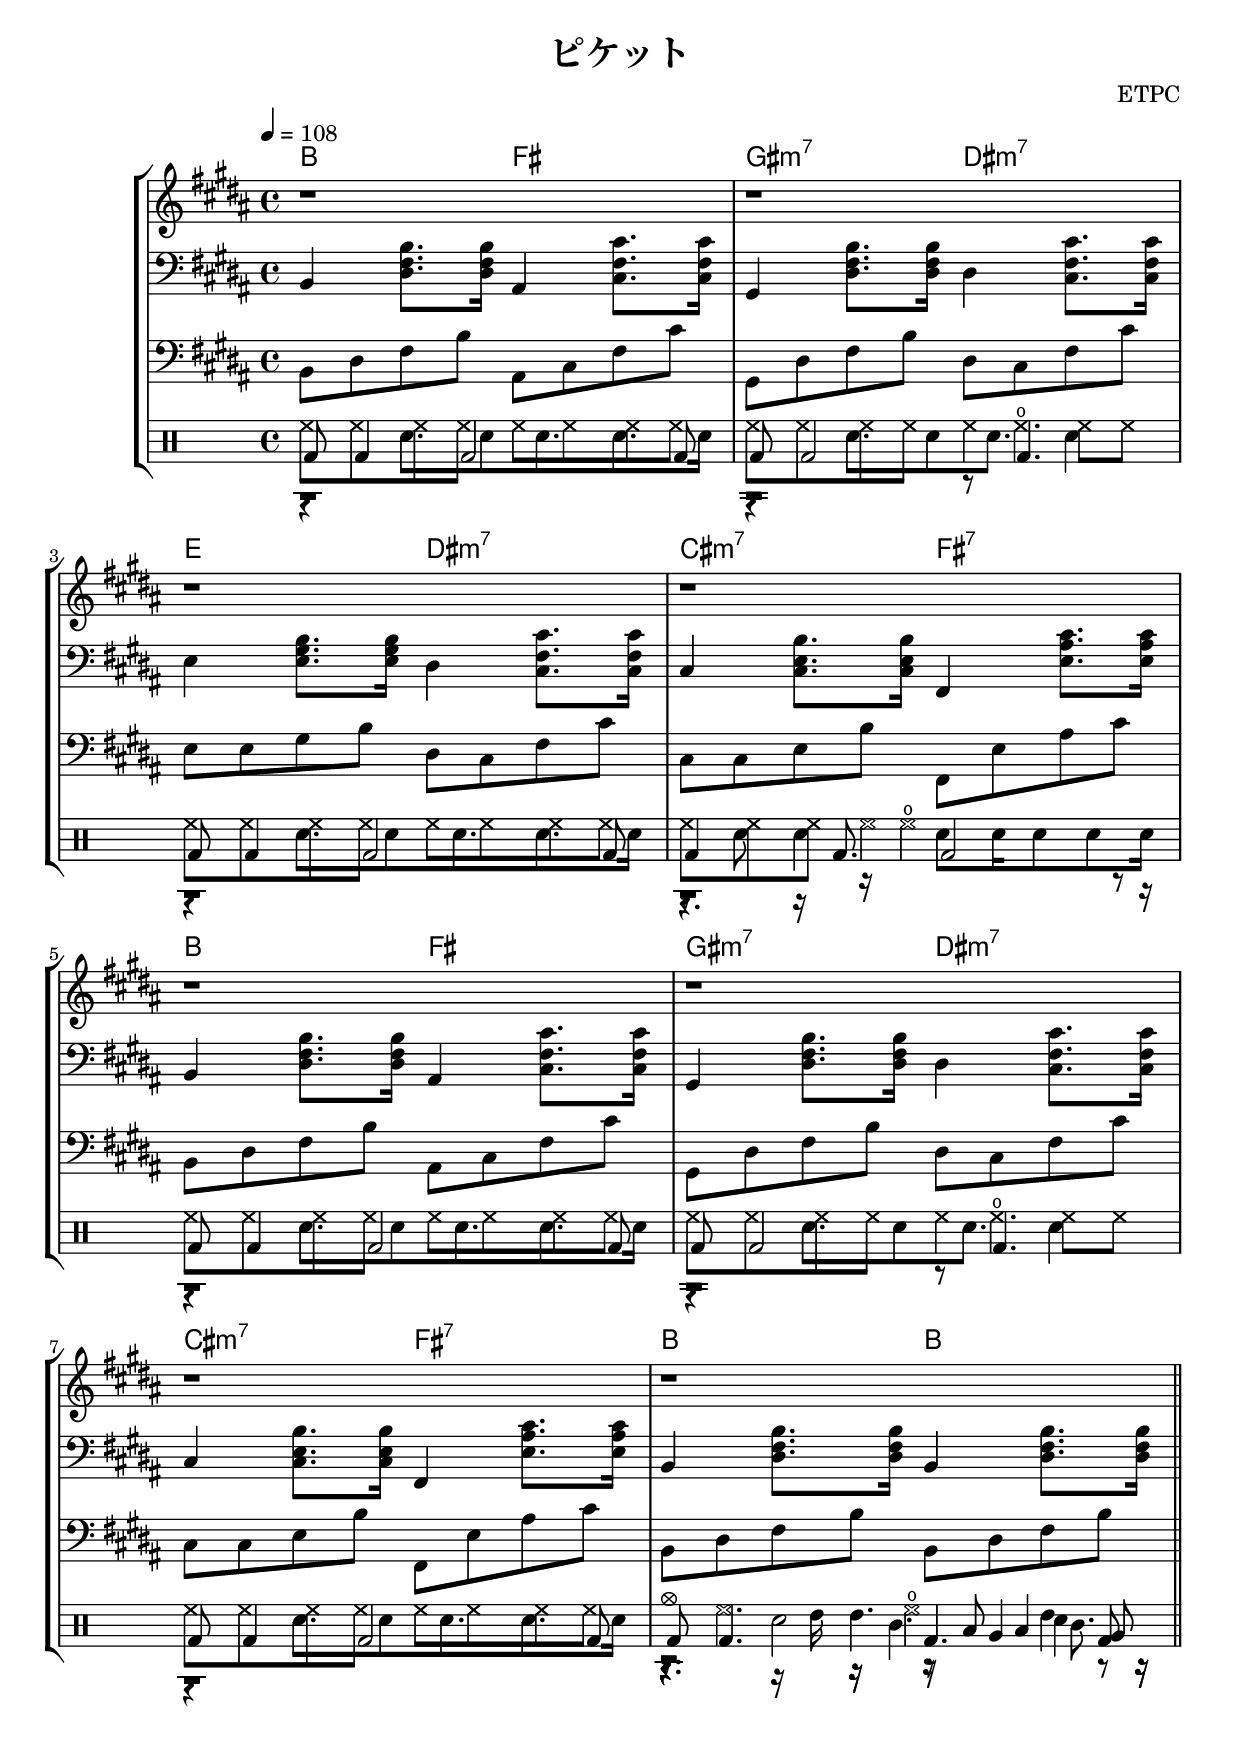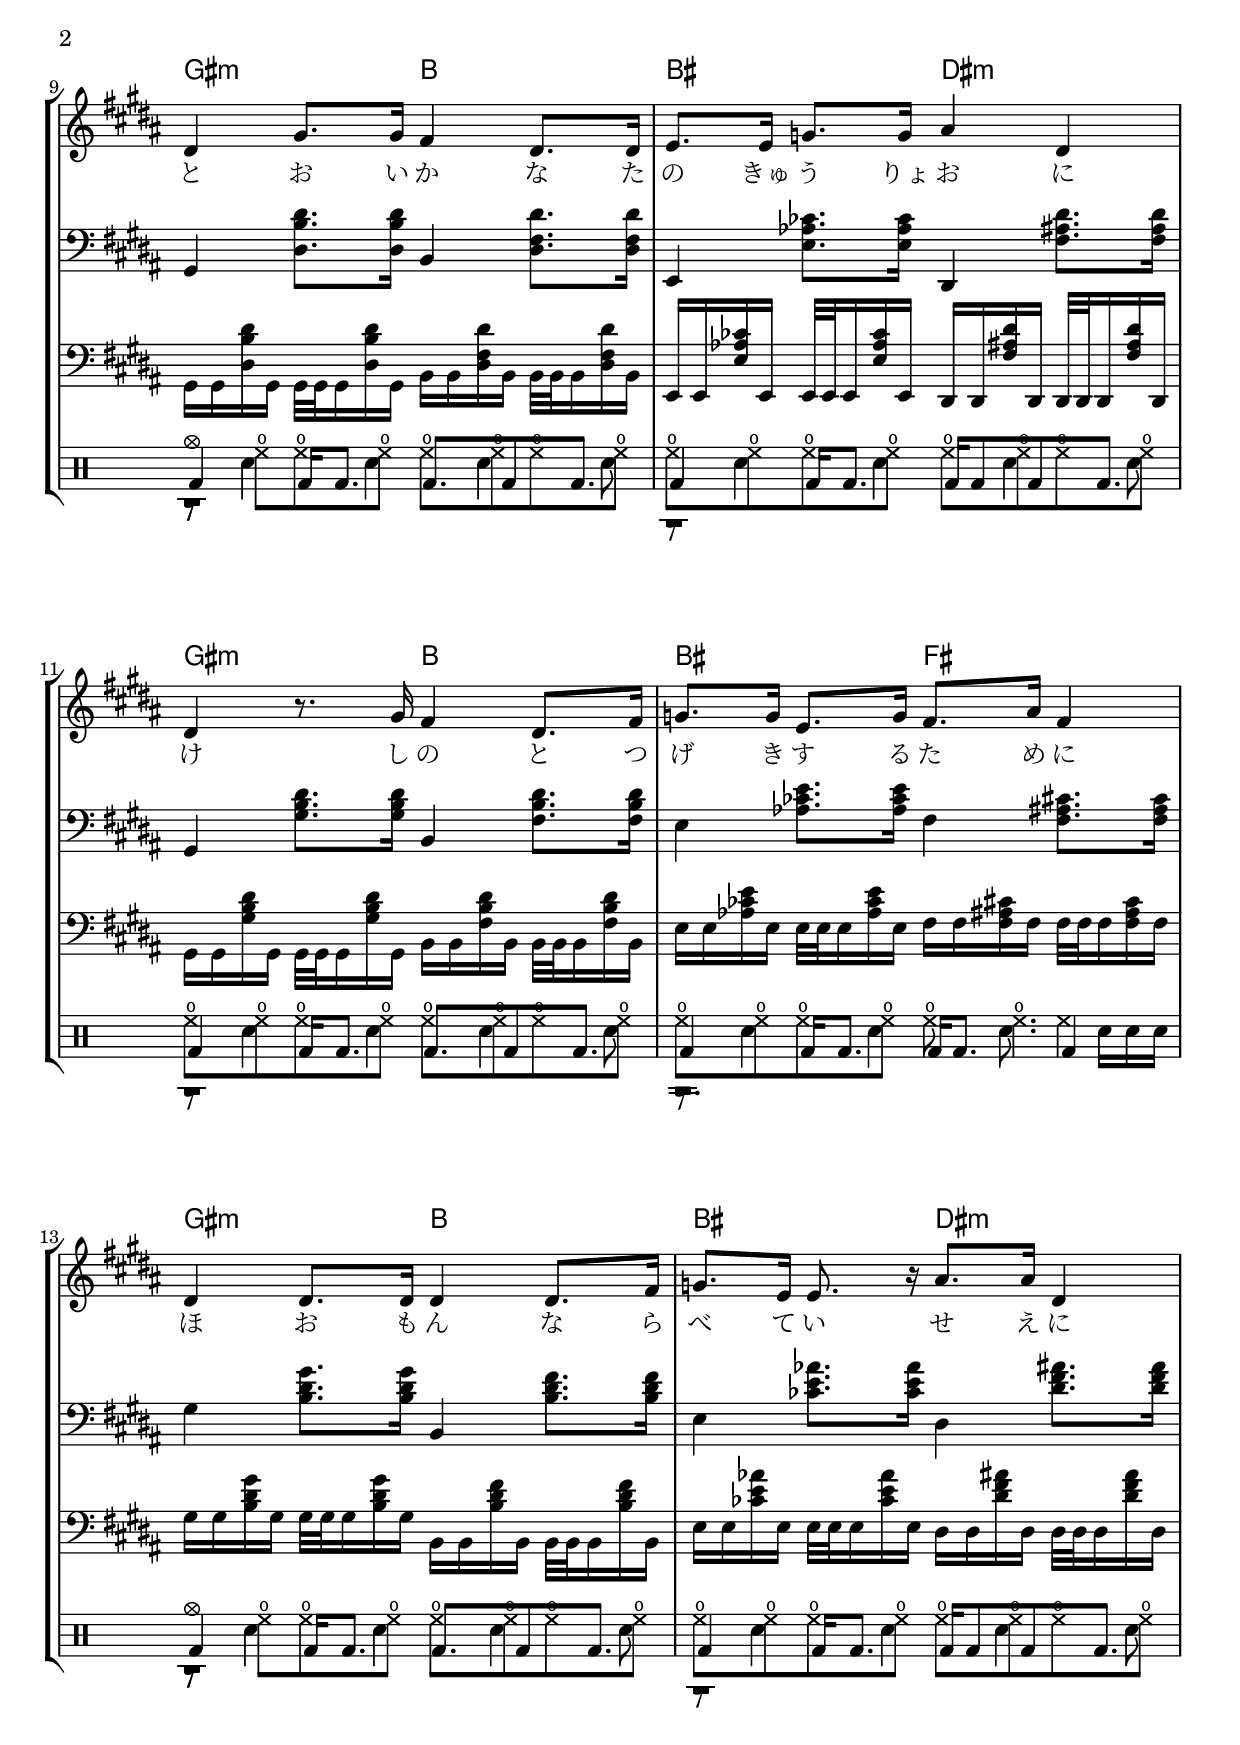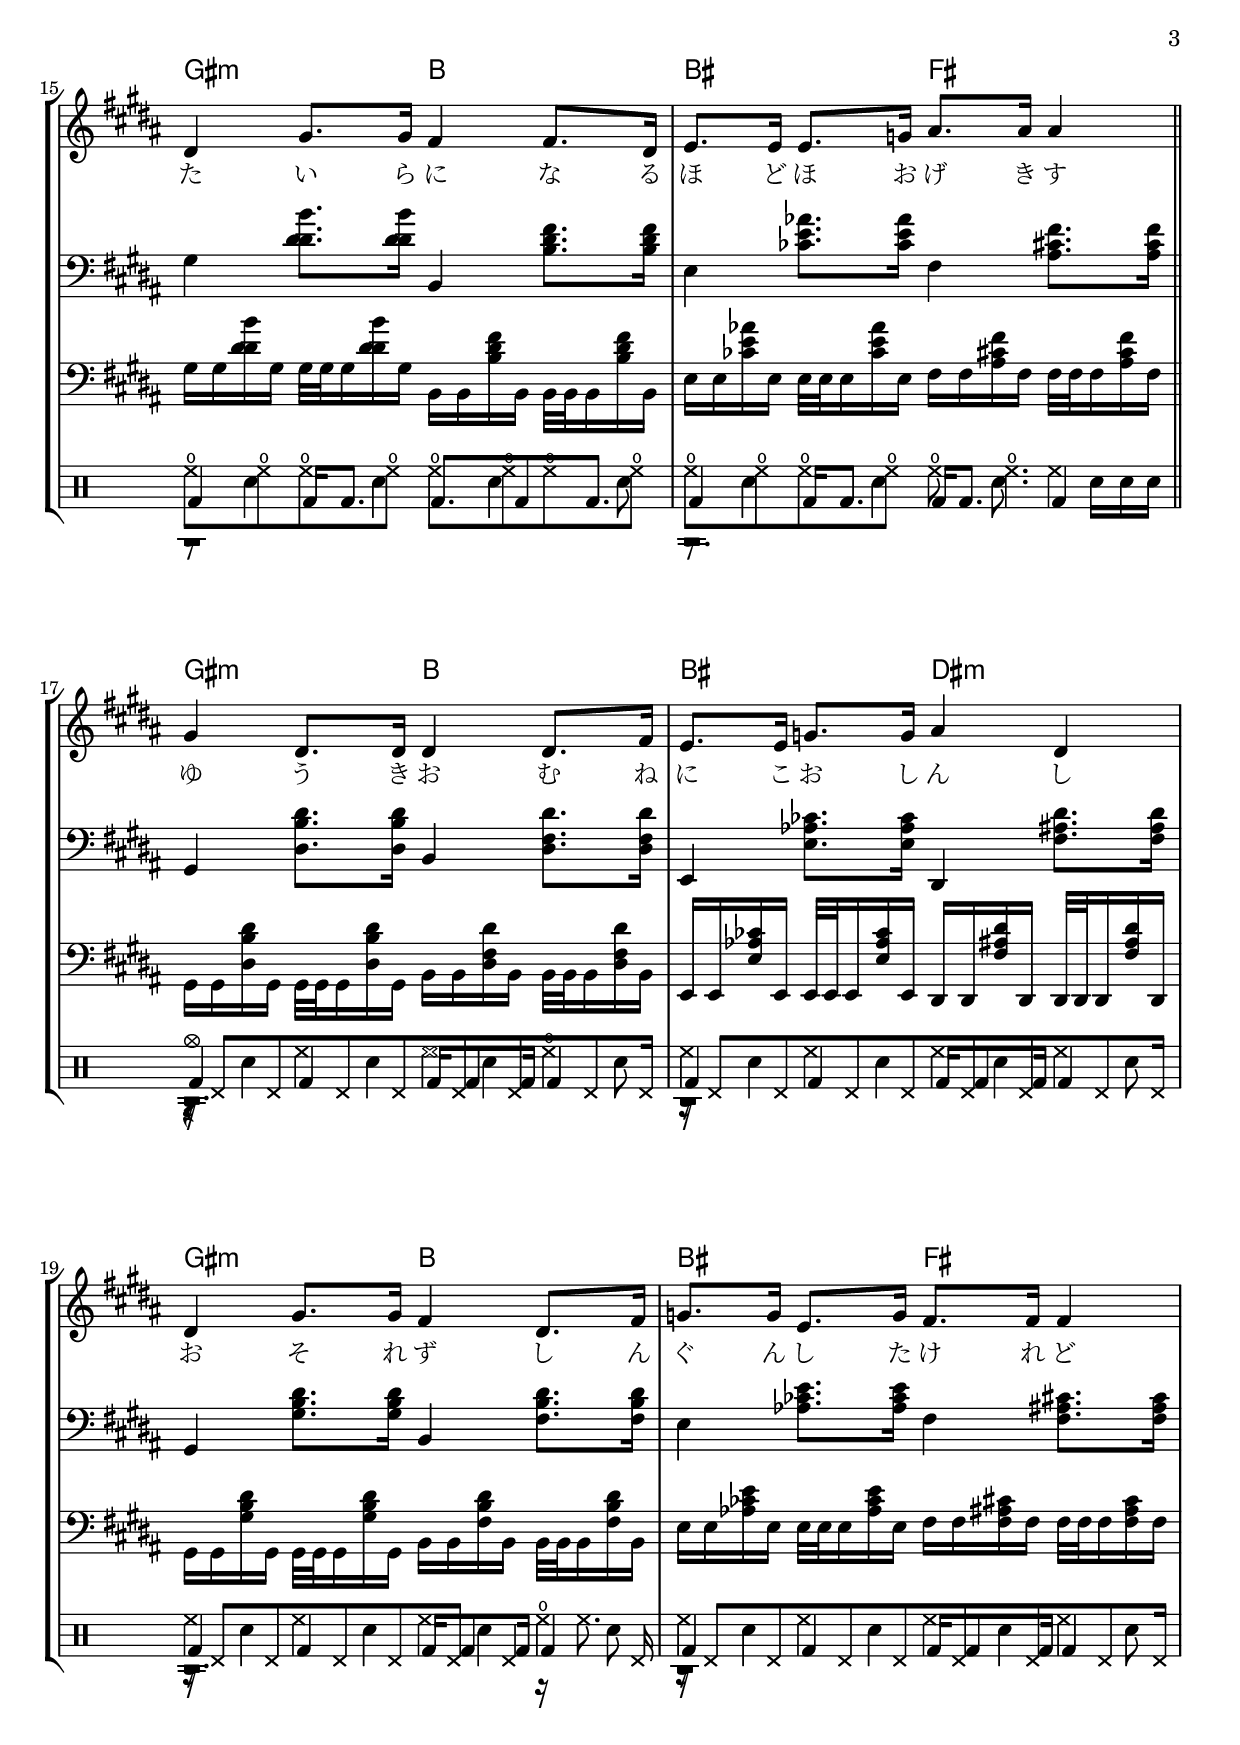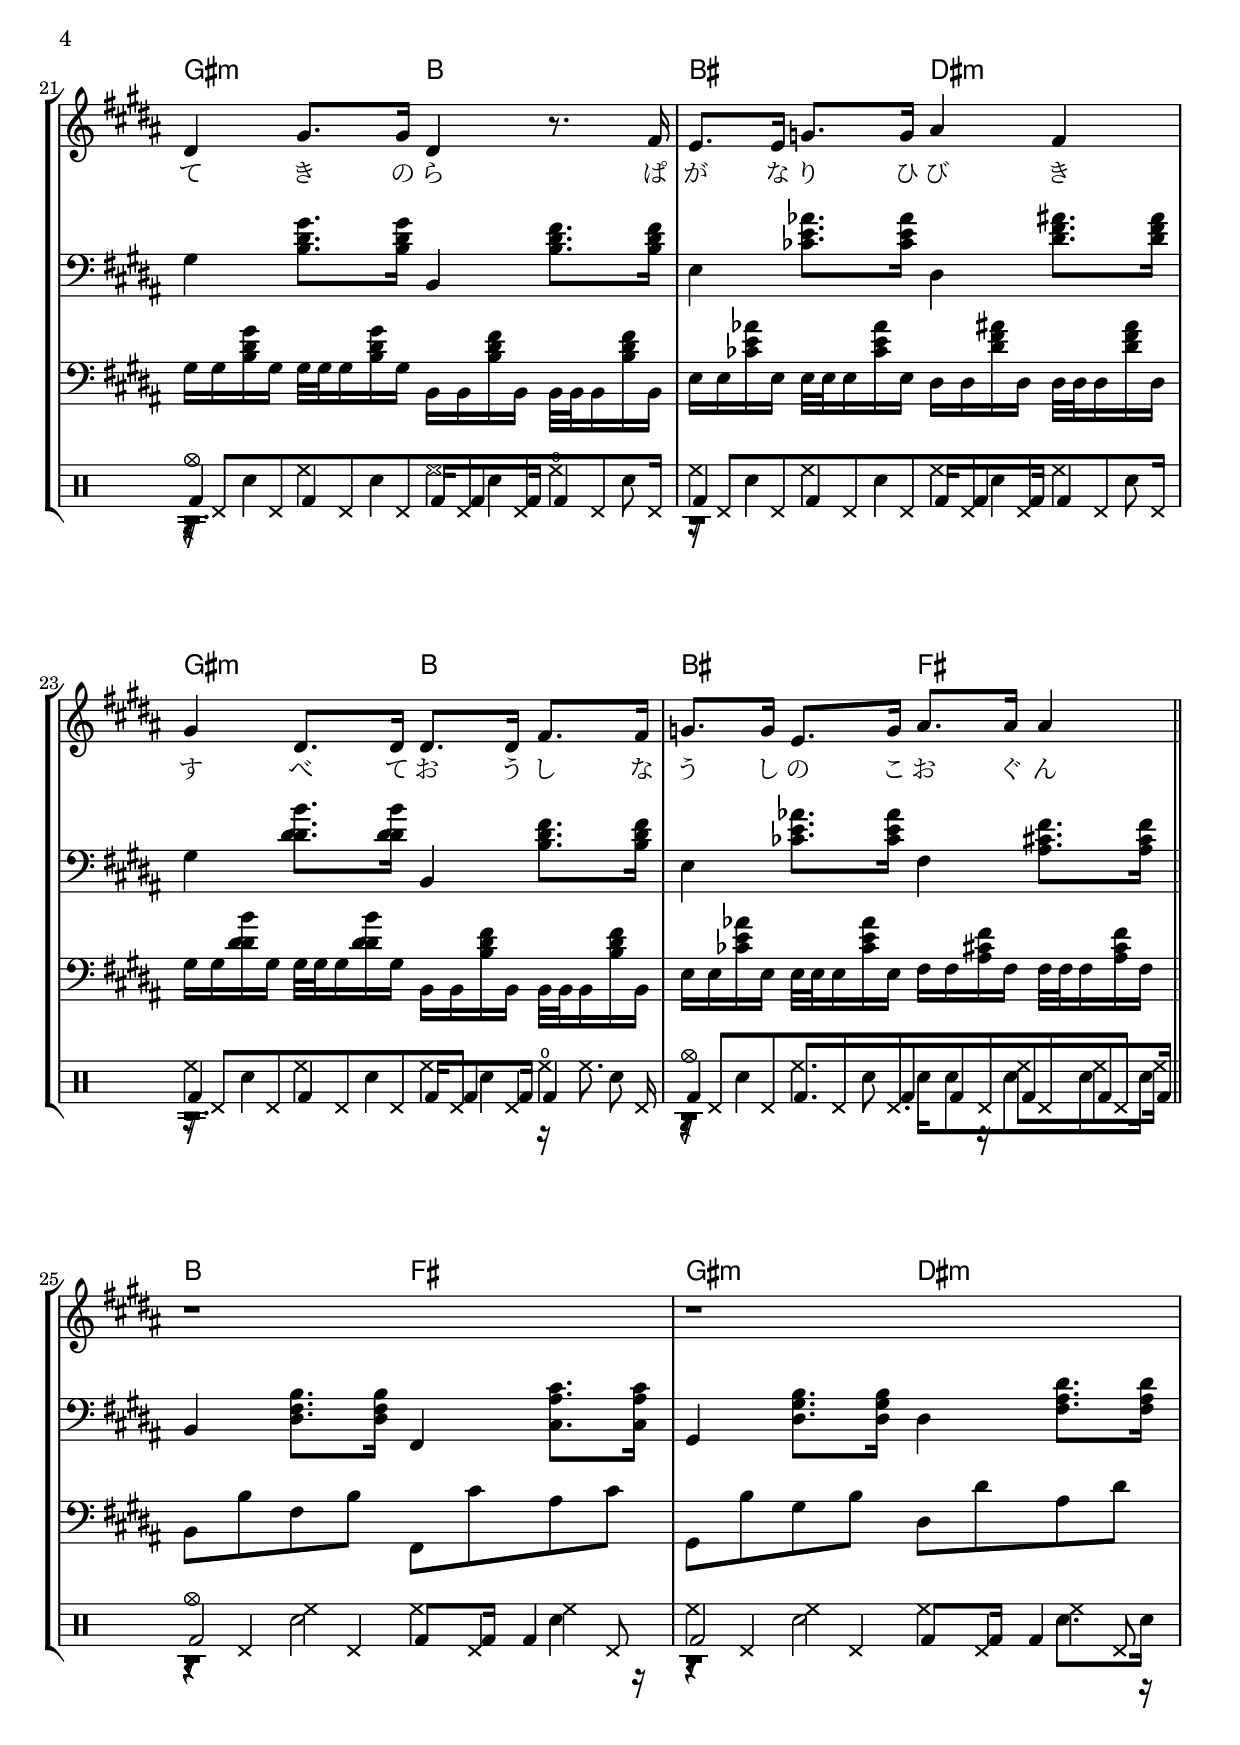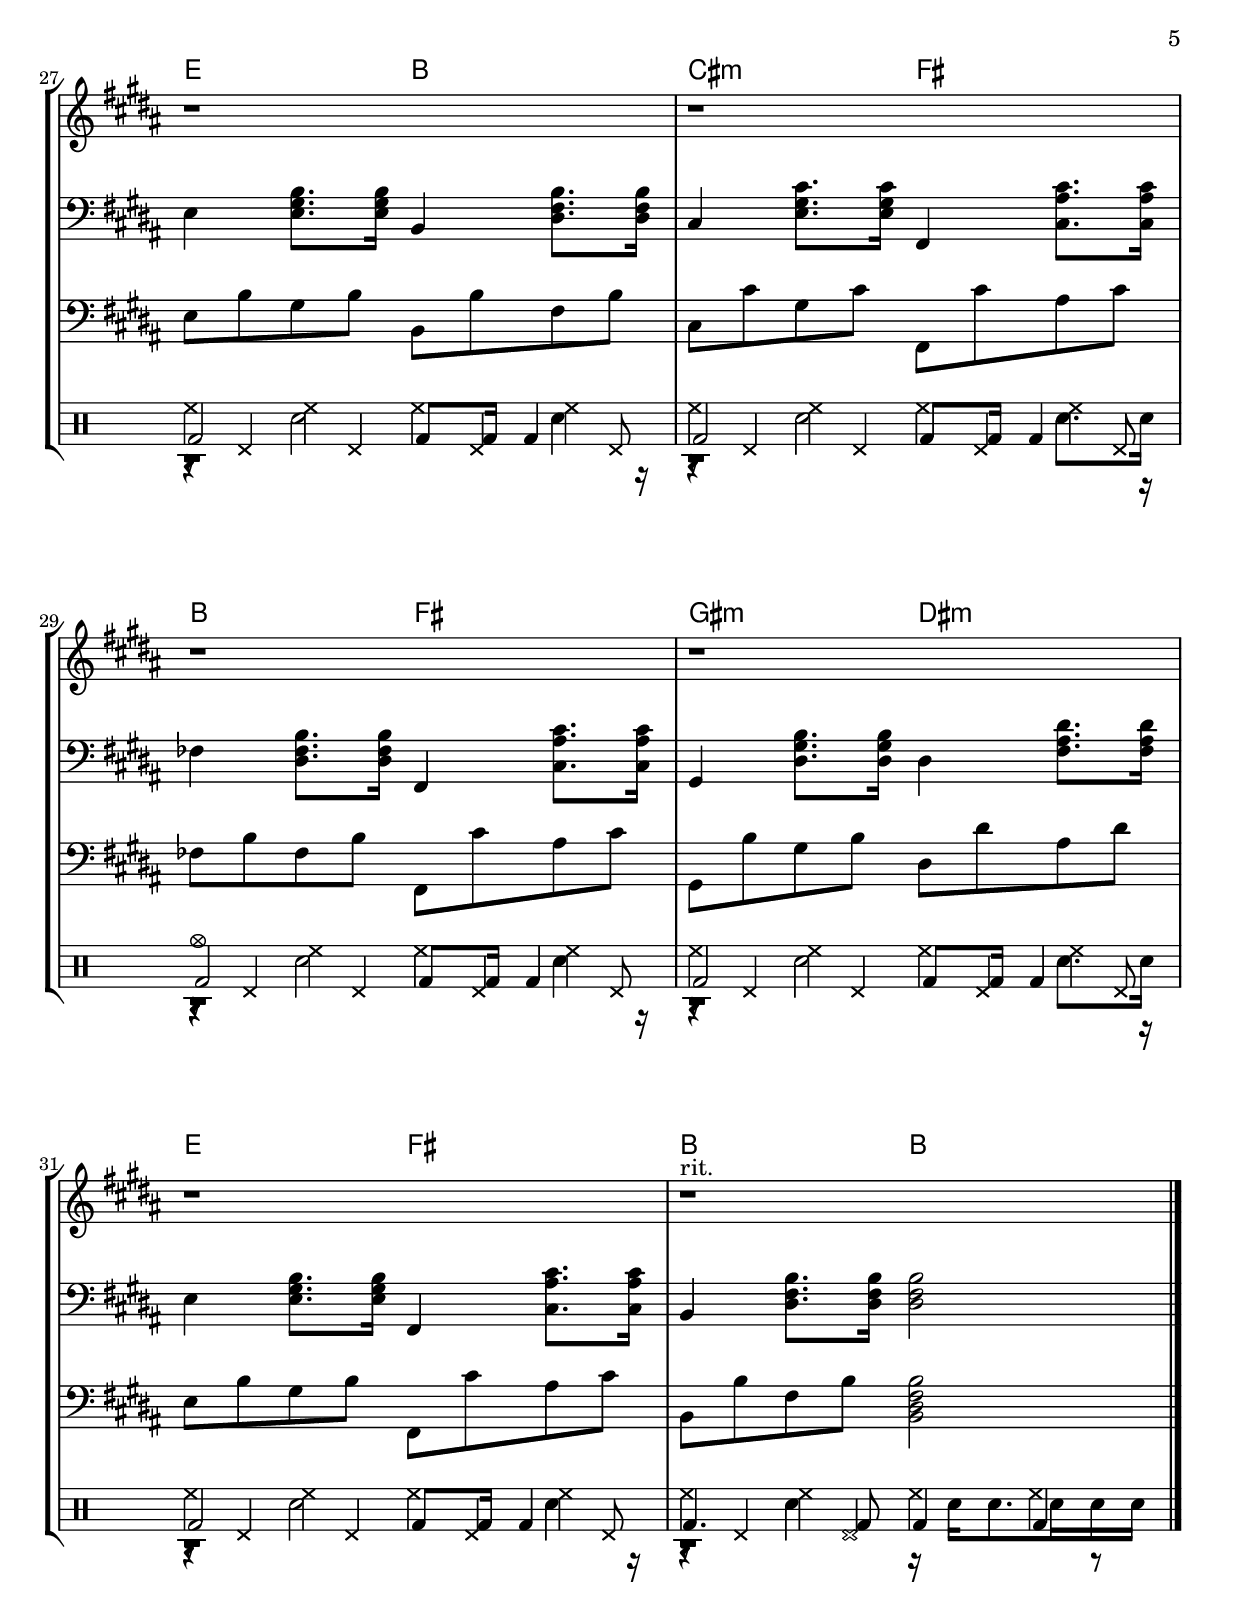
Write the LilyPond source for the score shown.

\version "2.12.1"

\header {
	title = \markup {ピケット}
	composer = \markup \center-column {ETPC}
}

harmony = \chordmode {
	b2 fis gis:min7 dis:min7 e dis:min7 cis:min7 fis:7 b fis gis:min7 dis:min7 cis:min7 fis:7 b b 

	gis:m b bis dis:m gis:m b bis fis gis:m b bis dis:m gis:m b bis fis 

	gis:m b bis dis:m gis:m b bis fis gis:m b bis dis:m gis:m b bis fis 

	b fis gis:m dis:m e b cis:m fis b fis gis:m dis:m e fis b b 
}

melody = {
	\key b \major
	\tempo 4 = 108
	r1 | r1 | r1 | r1 | r1 | r1 | r1 | r1   
	\set Staff.midiInstrument = #"fss0.34"
	 dis'4  gis'8.  gis'16  fis'4  dis'8.  dis'16 
	e'8.  e'16  g'8.  g'16  ais'4  dis'4 
	dis'4  r8.  gis'16  fis'4  dis'8.  fis'16 
	g'8.  g'16  e'8.  g'16  fis'8.  ais'16  fis'4 
	dis'4  dis'8.  dis'16  dis'4  dis'8.  fis'16 
	g'8.  e'16  e'8.  r16  ais'8.  ais'16  dis'4 
	dis'4  gis'8.  gis'16  fis'4  fis'8.  dis'16 
	e'8.  e'16  e'8.  g'16  ais'8.  ais'16  ais'4
	\set Staff.midiInstrument = #"fss0.32"
	 gis'4  dis'8.  dis'16  dis'4  dis'8.  fis'16 
	e'8.  e'16  g'8.  g'16  ais'4  dis'4 
	dis'4  gis'8.  gis'16  fis'4  dis'8.  fis'16 
	g'8.  g'16  e'8.  g'16  fis'8.  fis'16  fis'4 
	dis'4  gis'8.  gis'16  dis'4  r8.  fis'16 
	e'8.  e'16  g'8.  g'16  ais'4  fis'4 
	gis'4  dis'8.  dis'16  dis'8.  dis'16  fis'8.  fis'16 
	g'8.  g'16  e'8.  g'16  ais'8.  ais'16  ais'4
	r1 | r1 | r1 | r1 | r1 | r1 | r1 | r1^"rit." \bar "|."
}

words = \lyricmode {
	
	と  お  い  か  な  た  の  きゅ  う  りょ  お  に  け  し  の  と  つ  げ  き  す  る  た  め  に  ほ  お  も  ん  な  ら  べ  て  い  せ  え  に  た  い  ら  に  な  る  ほ  ど  ほ  お  げ  き  す  
	ゆ  う  き  お  む  ね  に  こ  お  し  ん  し  お  そ  れ  ず  し  ん  ぐ  ん  し  た  け  れ  ど  て  き  の  ら  ぱ  が  な  り  ひ  び  き  す  べ  て  お  う  し  な  う  し  の  こ  お  ぐ  ん  
	
}

tempochange = {
	\tempo 4 = 108
	r1 | r1 | r1 | r1 | r1 | r1 | r1 | r1 \bar "||"
	\tempo 4 = 108
	r1 | r1 | r1 | r1 | r1 | r1 | r1 | r1 \bar "||"
	\tempo 4 = 108
	r1 | r1 | r1 | r1 | r1 | r1 | r1 | r1 \bar "||"
	\tempo 4 = 108
	r1 | r1 | r1 | r1 | r1 | r1 | r1 | \tempo 4 = 81 r2 \tempo 4 = 72 r2 \bar "|."
}

mainacc = {
	\clef bass
	\set Staff.midiInstrument = #"Trombone"
	\key b \major
	\tempo 4 = 108
	b,4 <dis fis b>8. <dis fis b>16
	ais,4 <cis fis cis'>8. <cis fis cis'>16
	gis,4 <dis fis b>8. <dis fis b>16
	dis4 <cis fis cis'>8. <cis fis cis'>16
	e4 <e gis b>8. <e gis b>16
	dis4 <cis fis cis'>8. <cis fis cis'>16
	cis4 <cis e b>8. <cis e b>16
	fis,4 <e ais cis'>8. <e ais cis'>16
	b,4 <dis fis b>8. <dis fis b>16
	ais,4 <cis fis cis'>8. <cis fis cis'>16
	gis,4 <dis fis b>8. <dis fis b>16
	dis4 <cis fis cis'>8. <cis fis cis'>16
	cis4 <cis e b>8. <cis e b>16
	fis,4 <e ais cis'>8. <e ais cis'>16
	b,4 <dis fis b>8. <dis fis b>16
	b,4 <dis fis b>8. <dis fis b>16
	\bar "||"

	\set Staff.midiInstrument = #"Trumpet"
	gis,4 <dis b dis'>8. <dis b dis'>16
	b,4 <dis fis dis'>8. <dis fis dis'>16
	e,4 <e as ces'>8. <e as ces'>16
	dis,4 <fis ais dis'>8. <fis ais dis'>16
	gis,4 <gis b dis'>8. <gis b dis'>16
	b,4 <fis b dis'>8. <fis b dis'>16
	e4 <as ces' e'>8. <as ces' e'>16
	fis4 <fis ais cis'>8. <fis ais cis'>16
	gis4 <b dis' gis'>8. <b dis' gis'>16
	b,4 <b dis' fis'>8. <b dis' fis'>16
	e4 <ces' e' as'>8. <ces' e' as'>16
	dis4 <dis' fis' ais'>8. <dis' fis' ais'>16
	gis4 <dis' dis' b'>8. <dis' dis' b'>16
	b,4 <b dis' fis'>8. <b dis' fis'>16
	e4 <ces' e' as'>8. <ces' e' as'>16
	fis4 <ais cis' fis'>8. <ais cis' fis'>16
	\bar "||"

	\set Staff.midiInstrument = #"Trumpet"
	gis,4 <dis b dis'>8. <dis b dis'>16
	b,4 <dis fis dis'>8. <dis fis dis'>16
	e,4 <e as ces'>8. <e as ces'>16
	dis,4 <fis ais dis'>8. <fis ais dis'>16
	gis,4 <gis b dis'>8. <gis b dis'>16
	b,4 <fis b dis'>8. <fis b dis'>16
	e4 <as ces' e'>8. <as ces' e'>16
	fis4 <fis ais cis'>8. <fis ais cis'>16
	gis4 <b dis' gis'>8. <b dis' gis'>16
	b,4 <b dis' fis'>8. <b dis' fis'>16
	e4 <ces' e' as'>8. <ces' e' as'>16
	dis4 <dis' fis' ais'>8. <dis' fis' ais'>16
	gis4 <dis' dis' b'>8. <dis' dis' b'>16
	b,4 <b dis' fis'>8. <b dis' fis'>16
	e4 <ces' e' as'>8. <ces' e' as'>16
	fis4 <ais cis' fis'>8. <ais cis' fis'>16
	\bar "||"

	\set Staff.midiInstrument = #"Trumpet"
	b,4 <dis fis b>8. <dis fis b>16
	fis,4 <cis ais cis'>8. <cis ais cis'>16
	gis,4 <dis gis b>8. <dis gis b>16
	dis4 <fis ais dis'>8. <fis ais dis'>16
	e4 <e gis b>8. <e gis b>16
	b,4 <dis fis b>8. <dis fis b>16
	cis4 <e gis cis'>8. <e gis cis'>16
	fis,4 <cis ais cis'>8. <cis ais cis'>16
	fes4 <dis fes b>8. <dis fes b>16
	fis,4 <cis ais cis'>8. <cis ais cis'>16
	gis,4 <dis gis b>8. <dis gis b>16
	dis4 <fis ais dis'>8. <fis ais dis'>16
	e4 <e gis b>8. <e gis b>16
	fis,4 <cis ais cis'>8. <cis ais cis'>16
	b,4 <dis fis b>8. <dis fis b>16
	<dis fis b>2
	\bar "|."
}

subacc = {
	\clef bass
	\set Staff.midiInstrument = #"Trumpet"
	\key b \major
	\tempo 4 = 108
	b,8 dis8 fis8 b8
	ais,8 cis8 fis8 cis'8
	gis,8 dis8 fis8 b8
	dis8 cis8 fis8 cis'8
	e8 e8 gis8 b8
	dis8 cis8 fis8 cis'8
	cis8 cis8 e8 b8
	fis,8 e8 ais8 cis'8
	b,8 dis8 fis8 b8
	ais,8 cis8 fis8 cis'8
	gis,8 dis8 fis8 b8
	dis8 cis8 fis8 cis'8
	cis8 cis8 e8 b8
	fis,8 e8 ais8 cis'8
	b,8 dis8 fis8 b8
	b,8 dis8 fis8 b8
	\bar "||"

	\set Staff.midiInstrument = #"Acoustic Bass"
	gis,16 gis,16 <dis b dis'>16 gis,16   gis,32 gis,32 gis,16 <dis b dis'>16 gis,16
	b,16 b,16 <dis fis dis'>16 b,16   b,32 b,32 b,16 <dis fis dis'>16 b,16
	e,16 e,16 <e as ces'>16 e,16   e,32 e,32 e,16 <e as ces'>16 e,16
	dis,16 dis,16 <fis ais dis'>16 dis,16   dis,32 dis,32 dis,16 <fis ais dis'>16 dis,16
	gis,16 gis,16 <gis b dis'>16 gis,16   gis,32 gis,32 gis,16 <gis b dis'>16 gis,16
	b,16 b,16 <fis b dis'>16 b,16   b,32 b,32 b,16 <fis b dis'>16 b,16
	e16 e16 <as ces' e'>16 e16   e32 e32 e16 <as ces' e'>16 e16
	fis16 fis16 <fis ais cis'>16 fis16   fis32 fis32 fis16 <fis ais cis'>16 fis16
	gis16 gis16 <b dis' gis'>16 gis16   gis32 gis32 gis16 <b dis' gis'>16 gis16
	b,16 b,16 <b dis' fis'>16 b,16   b,32 b,32 b,16 <b dis' fis'>16 b,16
	e16 e16 <ces' e' as'>16 e16   e32 e32 e16 <ces' e' as'>16 e16
	dis16 dis16 <dis' fis' ais'>16 dis16   dis32 dis32 dis16 <dis' fis' ais'>16 dis16
	gis16 gis16 <dis' dis' b'>16 gis16   gis32 gis32 gis16 <dis' dis' b'>16 gis16
	b,16 b,16 <b dis' fis'>16 b,16   b,32 b,32 b,16 <b dis' fis'>16 b,16
	e16 e16 <ces' e' as'>16 e16   e32 e32 e16 <ces' e' as'>16 e16
	fis16 fis16 <ais cis' fis'>16 fis16   fis32 fis32 fis16 <ais cis' fis'>16 fis16
	\bar "||"

	\set Staff.midiInstrument = #"Acoustic Bass"
	gis,16 gis,16 <dis b dis'>16 gis,16   gis,32 gis,32 gis,16 <dis b dis'>16 gis,16
	b,16 b,16 <dis fis dis'>16 b,16   b,32 b,32 b,16 <dis fis dis'>16 b,16
	e,16 e,16 <e as ces'>16 e,16   e,32 e,32 e,16 <e as ces'>16 e,16
	dis,16 dis,16 <fis ais dis'>16 dis,16   dis,32 dis,32 dis,16 <fis ais dis'>16 dis,16
	gis,16 gis,16 <gis b dis'>16 gis,16   gis,32 gis,32 gis,16 <gis b dis'>16 gis,16
	b,16 b,16 <fis b dis'>16 b,16   b,32 b,32 b,16 <fis b dis'>16 b,16
	e16 e16 <as ces' e'>16 e16   e32 e32 e16 <as ces' e'>16 e16
	fis16 fis16 <fis ais cis'>16 fis16   fis32 fis32 fis16 <fis ais cis'>16 fis16
	gis16 gis16 <b dis' gis'>16 gis16   gis32 gis32 gis16 <b dis' gis'>16 gis16
	b,16 b,16 <b dis' fis'>16 b,16   b,32 b,32 b,16 <b dis' fis'>16 b,16
	e16 e16 <ces' e' as'>16 e16   e32 e32 e16 <ces' e' as'>16 e16
	dis16 dis16 <dis' fis' ais'>16 dis16   dis32 dis32 dis16 <dis' fis' ais'>16 dis16
	gis16 gis16 <dis' dis' b'>16 gis16   gis32 gis32 gis16 <dis' dis' b'>16 gis16
	b,16 b,16 <b dis' fis'>16 b,16   b,32 b,32 b,16 <b dis' fis'>16 b,16
	e16 e16 <ces' e' as'>16 e16   e32 e32 e16 <ces' e' as'>16 e16
	fis16 fis16 <ais cis' fis'>16 fis16   fis32 fis32 fis16 <ais cis' fis'>16 fis16
	\bar "||"

	\set Staff.midiInstrument = #"Bagpipe"
	b,8 b fis b
	fis,8 cis' ais cis'
	gis,8 b gis b
	dis8 dis' ais dis'
	e8 b gis b
	b,8 b fis b
	cis8 cis' gis cis'
	fis,8 cis' ais cis'
	fes8 b fes b
	fis,8 cis' ais cis'
	gis,8 b gis b
	dis8 dis' ais dis'
	e8 b gis b
	fis,8 cis' ais cis'
	b,8 b fis b
	<b, dis fis b>2
	\bar "|."
}

percA = {
	\drummode {
	hh8 hh8 hh8 hh8 hh8 hh8 hh8 hh8  |hh8 hh8 hh8 hh8 hh4 hh8 hh8  |hh8 hh8 hh8 hh8 hh8 hh8 hh8 hh8  |hh8 hh8 hh8 hh2 r8  |hh8 hh8 hh8 hh8 hh8 hh8 hh8 hh8  |hh8 hh8 hh8 hh8 hh4 hh8 hh8  |hh8 hh8 hh8 hh8 hh8 hh8 hh8 hh8  |r8 hh2. r8  \bar "||"
	cymc1  |r1  |r1  |r1  |cymc1  |r1  |r1  |r1  \bar "||"
	r2. hho4  |r1  |r2. hho4  |r1  |r2. hho4  |r1  |r2. hho4  |r1  \bar "||"
	r4 hh4 hh4 hh4  |hh4 hh4 hh4 hh4  |hh4 hh4 hh4 hh4  |hh4 hh4 hh4 hh4  |r4 hh4 hh4 hh4  |hh4 hh4 hh4 hh4  |hh4 hh4 hh4 hh4  |hh4 hh4 hh4 hh4  \bar "|."
	}
}

percB = {
	\drummode {
	r4 sn8. sn8 sn8. sn8. sn16  |r4 sn8. sn8 sn8. sn4  |r4 sn8. sn8 sn8. sn8. sn16  |r8 sn8 sn4 sn8 sn16 sn8 sn8 sn16  |r4 sn8. sn8 sn8. sn8. sn16  |r4 sn8. sn8 sn8. sn4  |r4 sn8. sn8 sn8. sn8. sn16  |r4 sn2 sn4  \bar "||"
	r8 hho8 hho8 hho8 hho8 hho8 hho8 hho8  |hho8 hho8 hho8 hho8 hho8 hho8 hho8 hho8  |hho8 hho8 hho8 hho8 hho8 hho8 hho8 hho8  |hho8 hho8 hho8 hho8 hho8 hho4.  |r8 hho8 hho8 hho8 hho8 hho8 hho8 hho8  |hho8 hho8 hho8 hho8 hho8 hho8 hho8 hho8  |hho8 hho8 hho8 hho8 hho8 hho8 hho8 hho8  |hho8 hho8 hho8 hho8 hho8 hho4.  \bar "||"
	r4 hh4 hh2  |hh4 hh4 hh4 hh4  |hh4 hh4 hh4 r16 hh8.  |hh4 hh4 hh4 hh4  |r4 hh4 hh2  |hh4 hh4 hh4 hh4  |hh4 hh4 hh4 r16 hh8.  |r4 hh4. r16 hh8 hh8 hh16  \bar "||"
	r8 hhp4 hhp4 hhp4 hhp8  |r8 hhp4 hhp4 hhp4 hhp8  |r8 hhp4 hhp4 hhp4 hhp8  |r8 hhp4 hhp4 hhp4 hhp8  |r8 hhp4 hhp4 hhp4 hhp8  |r8 hhp4 hhp4 hhp4 hhp8  |r8 hhp4 hhp4 hhp4 hhp8  |r8 hhp4 hhp2 r8  \bar "|."
	}
}

percC = {
	\drummode {
	bd8 bd4 bd2 bd8  |bd8 bd2 bd4.  |bd8 bd4 bd2 bd8  |bd4 r16 bd8. bd2  |bd8 bd4 bd2 bd8  |bd8 bd2 bd4.  |bd8 bd4 bd2 bd8  |bd8 bd4. bd4. bd8  \bar "||"
	r1  |r1  |r1  |r2. hh4  |r1  |r1  |r1  |r2. hh4  \bar "||"
	r16 hhp8 hhp8 hhp8 hhp8 hhp8 hhp8 hhp8 hhp16  |r16 hhp8 hhp8 hhp8 hhp8 hhp8 hhp8 hhp8 hhp16  |r16 hhp8 hhp8 hhp8 hhp8 hhp8 hhp4 hhp16  |r16 hhp8 hhp8 hhp8 hhp8 hhp8 hhp8 hhp8 hhp16  |r16 hhp8 hhp8 hhp8 hhp8 hhp8 hhp8 hhp8 hhp16  |r16 hhp8 hhp8 hhp8 hhp8 hhp8 hhp8 hhp8 hhp16  |r16 hhp8 hhp8 hhp8 hhp8 hhp8 hhp4 hhp16  |r16 hhp8 hhp8 hhp8 hhp8. hhp8 hhp8 hhp8  \bar "||"
	r4 sn2 sn4  |r4 sn2 sn8. sn16  |r4 sn2 sn4  |r4 sn2 sn8. sn16  |r4 sn2 sn4  |r4 sn2 sn8. sn16  |r4 sn2 sn4  |r4 sn4 r16 sn16 sn8. sn16 sn16 sn16  \bar "|."
	}
}

percD = {
	\drummode {
	r1  |r2 r8 hho4.  |r1  |r4. r16 hho2 r16  |r1  |r2 r8 hho4.  |r1  |r4. r16 hho2 r16  \bar "||"
	r8 sn4 sn4 sn4 sn8  |r8 sn4 sn4 sn4 sn8  |r8 sn4 sn4 sn4 sn8  |r8 sn4 sn4 sn8. sn16 sn16 sn16  |r8 sn4 sn4 sn4 sn8  |r8 sn4 sn4 sn4 sn8  |r8 sn4 sn4 sn4 sn8  |r8 sn4 sn4 sn8. sn16 sn16 sn16  \bar "||"
	r8 sn4 sn4 sn4 sn8  |r8 sn4 sn4 sn4 sn8  |r8 sn4 sn4 sn4 sn8  |r8 sn4 sn4 sn4 sn8  |r8 sn4 sn4 sn4 sn8  |r8 sn4 sn4 sn4 sn8  |r8 sn4 sn4 sn4 sn8  |r8 sn4 sn8 sn16 sn8 sn8 sn8 sn16  \bar "||"
	bd2 bd8 bd16 bd4 r16  |bd2 bd8 bd16 bd4 r16  |bd2 bd8 bd16 bd4 r16  |bd2 bd8 bd16 bd4 r16  |bd2 bd8 bd16 bd4 r16  |bd2 bd8 bd16 bd4 r16  |bd2 bd8 bd16 bd4 r16  |bd4. bd8 bd4 bd4  \bar "|."
	}
}

percE = {
	\drummode {
	r1 |r1 |r1 |r1 |r1 |r1 |r1 |cymc1  \bar "||"
	bd4 bd16 bd8. bd8. bd8 bd8.  |bd4 bd16 bd8. bd16 bd8 bd8 bd8.  |bd4 bd16 bd8. bd8. bd8 bd8.  |bd4 bd16 bd8. bd16 bd8. bd4  |bd4 bd16 bd8. bd8. bd8 bd8.  |bd4 bd16 bd8. bd16 bd8 bd8 bd8.  |bd4 bd16 bd8. bd8. bd8 bd8.  |bd4 bd16 bd8. bd16 bd8. bd4  \bar "||"
	bd4 bd4 bd16 bd8 bd16 bd4  |bd4 bd4 bd16 bd8 bd16 bd4  |bd4 bd4 bd16 bd8 bd16 bd4  |bd4 bd4 bd16 bd8 bd16 bd4  |bd4 bd4 bd16 bd8 bd16 bd4  |bd4 bd4 bd16 bd8 bd16 bd4  |bd4 bd4 bd16 bd8 bd16 bd4  |bd4 bd8. bd8 bd8 bd8 bd8 bd16  \bar "||"
	cymc1  |r1 |r1 |r1 |cymc1  |r1 |r1 |r1 \bar "|."
	}
}

percF = {
	\drummode {
	r1 |r1 |r1 |r1 |r1 |r1 |r1 |r4 r16 tommh16 tommh4. tommh4  \bar "||"
	r1 | r1 | r1 | r1 | r1 | r1 | r1 | r1 \bar "||"
	cymc1  |r1 |r1 |r1 |cymc1  |r1 |r1 |cymc1  \bar "||"
	r1 | r1 | r1 | r1 | r1 | r1 | r1 | r1 \bar "|."
	}
}

percG = {
	\drummode {
	r1 |r1 |r1 |r1 |r1 |r1 |r1 |r4. r16 tomml4. tomml8.  \bar "||"
	r1 | r1 | r1 | r1 | r1 | r1 | r1 | r1 \bar "||"
	r1 | r1 | r1 | r1 | r1 | r1 | r1 | r1 \bar "||"
	r1 | r1 | r1 | r1 | r1 | r1 | r1 | r1 \bar "|."
	}
}

percH = {
	\drummode {
	r1 |r1 |r1 |r1 |r1 |r1 |r1 |r2 r16 toml8 toml4 r16  \bar "||"
	r1 | r1 | r1 | r1 | r1 | r1 | r1 | r1 \bar "||"
	r1 | r1 | r1 | r1 | r1 | r1 | r1 | r1 \bar "||"
	r1 | r1 | r1 | r1 | r1 | r1 | r1 | r1 \bar "|."
	}
}

percI = {
	\drummode {
	r1 |r1 |r1 |r1 |r1 |r1 |r1 |r2 r8 tomfh4 tomfh8  \bar "||"
	r1 | r1 | r1 | r1 | r1 | r1 | r1 | r1 \bar "||"
	r1 | r1 | r1 | r1 | r1 | r1 | r1 | r1 \bar "||"
	r1 | r1 | r1 | r1 | r1 | r1 | r1 | r1 \bar "|."
	}
}

\score {
	<<
		\new StaffGroup <<
			\new ChordNames {\harmony}
			\new Voice = "melody" {\melody}
			\new Lyrics \lyricsto "melody" \words
			\new Staff = "mainacc" {\mainacc}
			\new Staff = "subacc" {\subacc}
			\new DrumStaff <<
				\new DrumVoice {\percA}
				\new DrumVoice {\percB}
				\new DrumVoice {\percC}
				\new DrumVoice {\percD}
				\new DrumVoice {\percE}
				\new DrumVoice {\percF}
				\new DrumVoice {\percG}
				\new DrumVoice {\percH}
				\new DrumVoice {\percI}
			>>
		>>
	>>
	\layout { }
}
